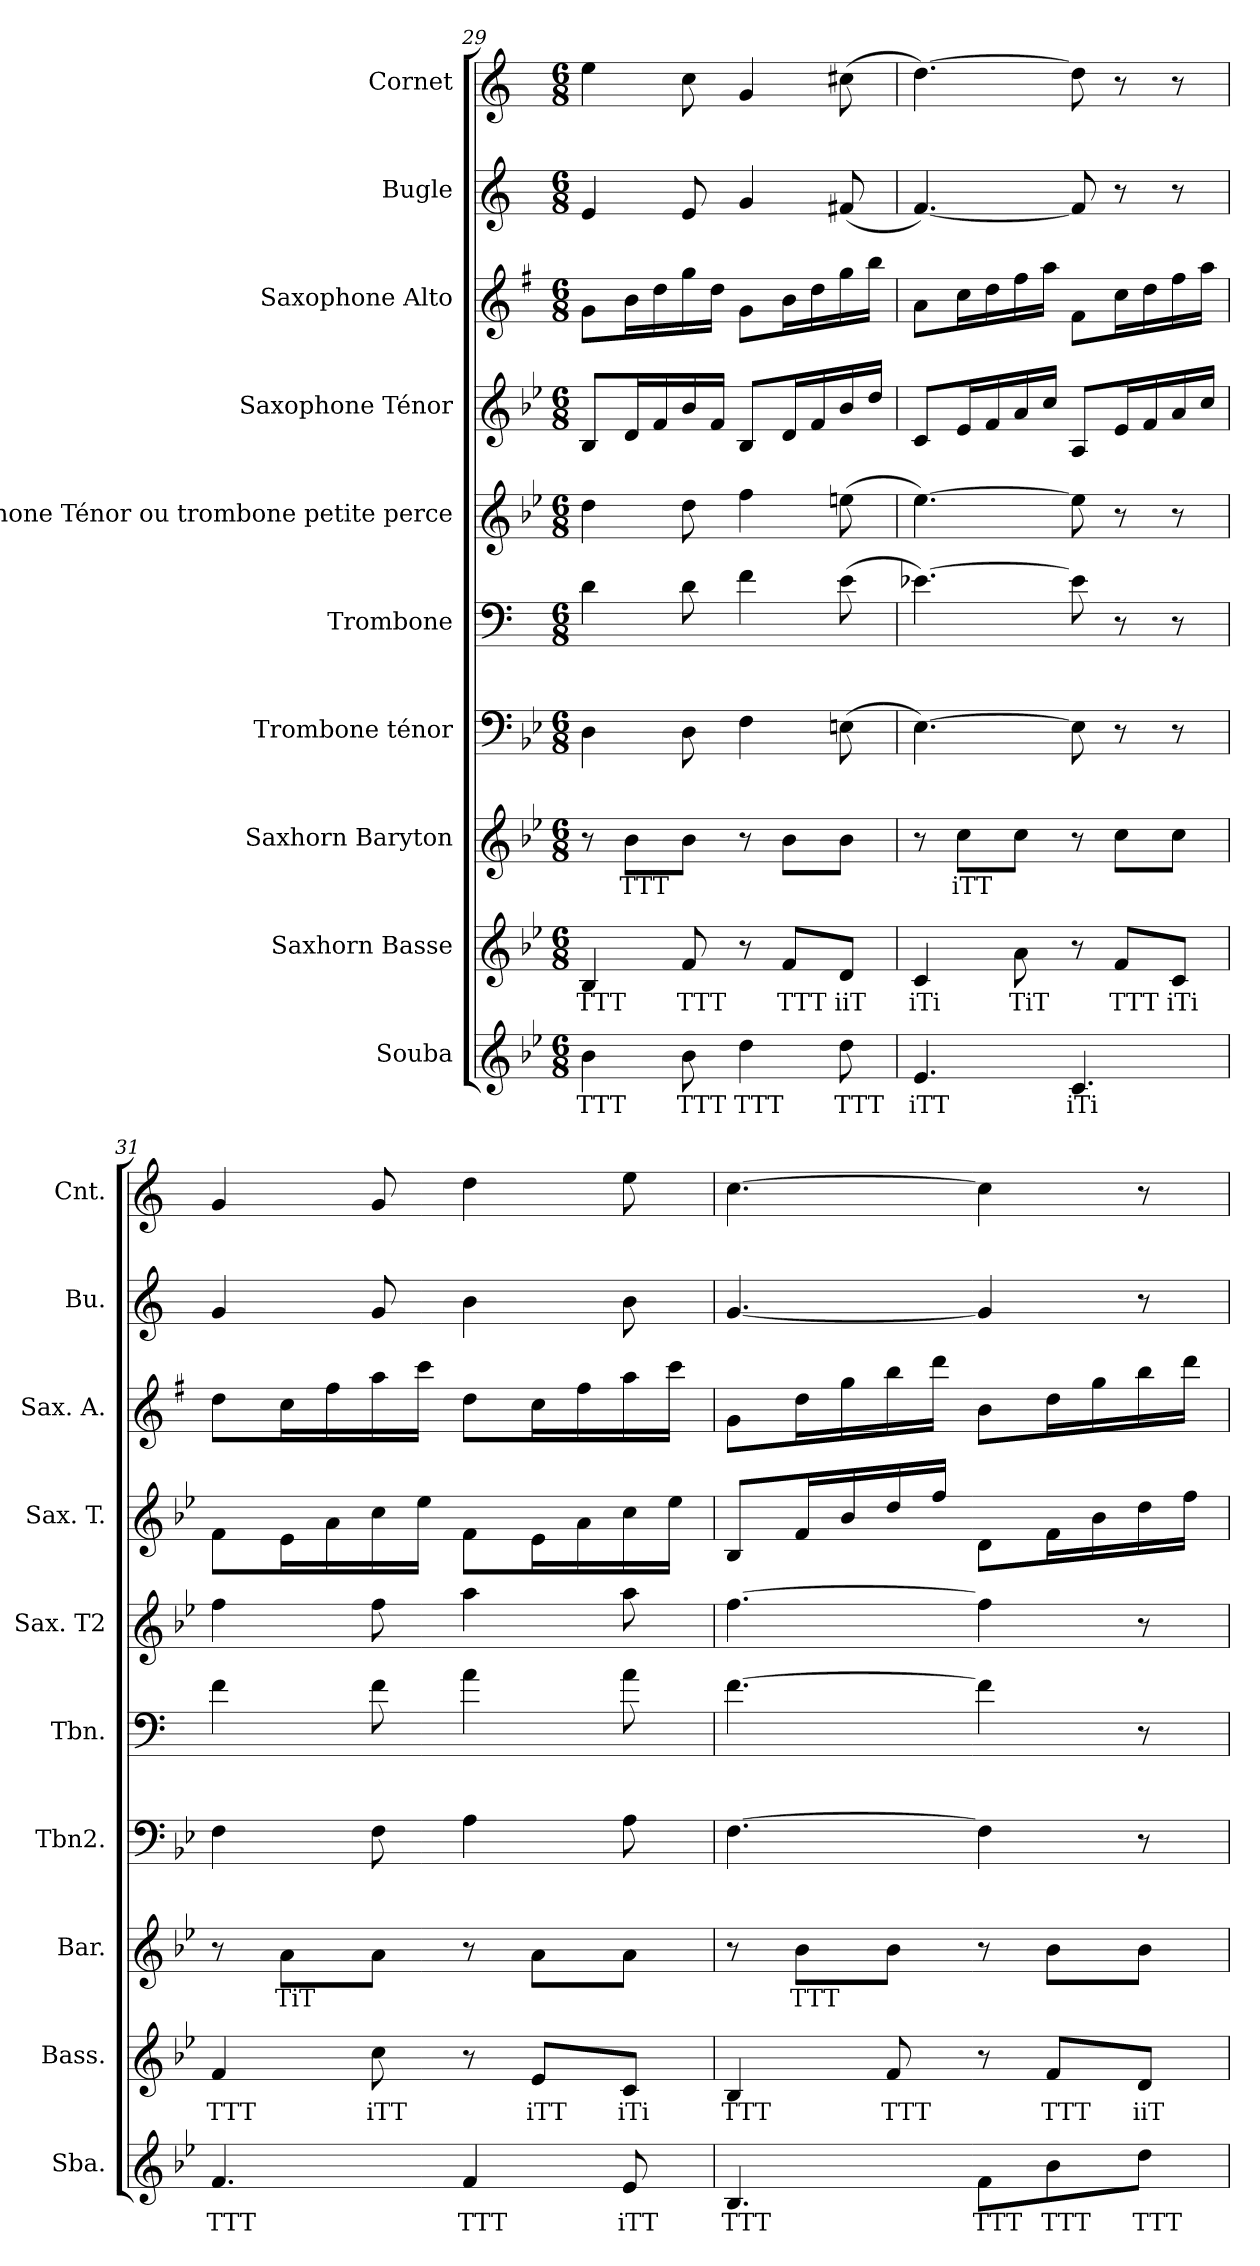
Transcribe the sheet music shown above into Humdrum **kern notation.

**kern	**text	**kern	**text	**kern	**text	**kern	**kern	**kern	**kern	**kern	**kern	**kern
*part10	*part10	*part9	*part9	*part8	*part8	*part7	*part6	*part5	*part4	*part3	*part2	*part1
*staff10	*staff10	*staff9	*staff9	*staff8	*staff8	*staff7	*staff6	*staff5	*staff4	*staff3	*staff2	*staff1
*I"Souba	*	*I"Saxhorn Basse	*	*I"Saxhorn Baryton	*	*I"Trombone ténor	*I"Trombone	*I"Saxophone Ténor ou trombone petite perce	*I"Saxophone Ténor	*I"Saxophone Alto	*I"Bugle	*I"Cornet
*I'Sba.	*	*I'Bass.	*	*I'Bar.	*	*I'Tbn2.	*I'Tbn.	*I'Sax. T2	*I'Sax. T.	*I'Sax. A.	*I'Bu.	*I'Cnt.
*clefG2	*	*clefG2	*	*clefG2	*	*clefF4	*clefF4	*clefG2	*clefG2	*clefG2	*clefG2	*clefG2
*ITrd15c26	*	*ITrd8c14	*	*ITrd8c14	*	*	*	*ITrd8c14	*ITrd8c14	*ITrd5c9	*ITrd1c2	*ITrd1c2
*k[b-e-]	*	*k[b-e-]	*	*k[b-e-]	*	*k[b-e-]	*k[]	*k[b-e-]	*k[b-e-]	*k[b-e-]	*k[b-e-]	*k[b-e-]
*M6/8	*	*M6/8	*	*M6/8	*	*M6/8	*M6/8	*M6/8	*M6/8	*M6/8	*M6/8	*M6/8
=29	=29	=29	=29	=29	=29	=29	=29	=29	=29	=29	=29	=29
!	!LO:LY:b	!	!LO:LY:b	!	!	!	!	!	!	!	!	!
4BB-\	TTT	4BB-/	TTT	8r	.	4D\	4d\	4d\	8BB-/L	8B-\L	4d/	4dd\
!	!	!	!	!	!LO:LY:b	!	!	!	!	!	!	!
.	.	.	.	8B-\L	TTT	.	.	.	16D/L	16d\L	.	.
.	.	.	.	.	.	.	.	.	16F/	16f\	.	.
!	!LO:LY:b	!	!LO:LY:b	!	!	!	!	!	!	!	!	!
8BB-\	TTT	8F/	TTT	8B-\J	.	8D\	8d\	8d\	16B-/	16b-\	8d/	8b-\
.	.	.	.	.	.	.	.	.	16F/JJ	16f\JJ	.	.
!	!LO:LY:b	!	!	!	!	!	!	!	!	!	!	!
4D\	TTT	8r	.	8r	.	4F\	4f\	4f\	8BB-/L	8B-\L	4f/	4f/
!	!	!	!LO:LY:b	!	!	!	!	!	!	!	!	!
.	.	8F/L	TTT	8B-\L	.	.	.	.	16D/L	16d\L	.	.
.	.	.	.	.	.	.	.	.	16F/	16f\	.	.
!	!LO:LY:b	!	!LO:LY:b	!	!	!	!	!	!	!	!	!
8D\	TTT	8D/J	iiT	8B-\J	.	(>8En\	(>8e\	(>8en\	16B-/	16b-\	(<8en/	(>8bn\
.	.	.	.	.	.	.	.	.	16d/JJ	16dd\JJ	.	.
=30	=30	=30	=30	=30	=30	=30	=30	=30	=30	=30	=30	=30
!	!LO:LY:b	!	!LO:LY:b	!	!	!	!	!	!	!	!	!
4.EE-/	iTT	4C/	iTi	8r	.	[4.E-\)	[4.e-X\)	[4.e-\)	8C/L	8c\L	[4.e-/)	[4.cc\)
!	!	!	!	!	!LO:LY:b	!	!	!	!	!	!	!
.	.	.	.	8c\L	iTT	.	.	.	16E-/L	16e-\L	.	.
.	.	.	.	.	.	.	.	.	16F/	16f\	.	.
!	!	!	!LO:LY:b	!	!	!	!	!	!	!	!	!
.	.	8A\	TiT	8c\J	.	.	.	.	16A/	16a\	.	.
.	.	.	.	.	.	.	.	.	16c/JJ	16cc\JJ	.	.
!	!LO:LY:b	!	!	!	!	!	!	!	!	!	!	!
4.CC/	iTi	8r	.	8r	.	8E-\]	8e-\]	8e-\]	8AA/L	8A\L	8e-/]	8cc\]
!	!	!	!LO:LY:b	!	!	!	!	!	!	!	!	!
.	.	8F/L	TTT	8c\L	.	8r	8r	8r	16E-/L	16e-\L	8r	8r
.	.	.	.	.	.	.	.	.	16F/	16f\	.	.
!	!	!	!LO:LY:b	!	!	!	!	!	!	!	!	!
.	.	8C/J	iTi	8c\J	.	8r	8r	8r	16A/	16a\	8r	8r
.	.	.	.	.	.	.	.	.	16c/JJ	16cc\JJ	.	.
!!LO:PB:g=z
=31	=31	=31	=31	=31	=31	=31	=31	=31	=31	=31	=31	=31
!	!LO:LY:b	!	!LO:LY:b	!	!	!	!	!	!	!	!	!
4.FF/	TTT	4F/	TTT	8r	.	4F\	4f\	4f\	8F\L	8f\L	4f/	4f/
!	!	!	!	!	!LO:LY:b	!	!	!	!	!	!	!
.	.	.	.	8A\L	TiT	.	.	.	16E-\L	16e-\L	.	.
.	.	.	.	.	.	.	.	.	16A\	16a\	.	.
!	!	!	!LO:LY:b	!	!	!	!	!	!	!	!	!
.	.	8c\	iTT	8A\J	.	8F\	8f\	8f\	16c\	16cc\	8f/	8f/
.	.	.	.	.	.	.	.	.	16e-\JJ	16ee-\JJ	.	.
!	!LO:LY:b	!	!	!	!	!	!	!	!	!	!	!
4FF/	TTT	8r	.	8r	.	4A\	4a\	4a\	8F\L	8f\L	4a\	4cc\
!	!	!	!LO:LY:b	!	!	!	!	!	!	!	!	!
.	.	8E-/L	iTT	8A\L	.	.	.	.	16E-\L	16e-\L	.	.
.	.	.	.	.	.	.	.	.	16A\	16a\	.	.
!	!LO:LY:b	!	!LO:LY:b	!	!	!	!	!	!	!	!	!
8EE-/	iTT	8C/J	iTi	8A\J	.	8A\	8a\	8a\	16c\	16cc\	8a\	8dd\
.	.	.	.	.	.	.	.	.	16e-\JJ	16ee-\JJ	.	.
=32	=32	=32	=32	=32	=32	=32	=32	=32	=32	=32	=32	=32
!	!LO:LY:b	!	!LO:LY:b	!	!	!	!	!	!	!	!	!
4.BBB-/	TTT	4BB-/	TTT	8r	.	[4.F\	[4.f\	[4.f\	8BB-/L	8B-\L	[4.f/	[4.b-\
!	!	!	!	!	!LO:LY:b	!	!	!	!	!	!	!
.	.	.	.	8B-\L	TTT	.	.	.	16F/L	16f\L	.	.
.	.	.	.	.	.	.	.	.	16B-/	16b-\	.	.
!	!	!	!LO:LY:b	!	!	!	!	!	!	!	!	!
.	.	8F/	TTT	8B-\J	.	.	.	.	16d/	16dd\	.	.
.	.	.	.	.	.	.	.	.	16f/JJ	16ff\JJ	.	.
!	!LO:LY:b	!	!	!	!	!	!	!	!	!	!	!
8FF\L	TTT	8r	.	8r	.	4F\]	4f\]	4f\]	8D\L	8d\L	4f/]	4b-\]
!	!LO:LY:b	!	!LO:LY:b	!	!	!	!	!	!	!	!	!
8BB-\	TTT	8F/L	TTT	8B-\L	.	.	.	.	16F\L	16f\L	.	.
.	.	.	.	.	.	.	.	.	16B-\	16b-\	.	.
!	!LO:LY:b	!	!LO:LY:b	!	!	!	!	!	!	!	!	!
8D\J	TTT	8D/J	iiT	8B-\J	.	8r	8r	8r	16d\	16dd\	8r	8r
.	.	.	.	.	.	.	.	.	16f\JJ	16ff\JJ	.	.
=	=	=	=	=	=	=	=	=	=	=	=	=
*-	*-	*-	*-	*-	*-	*-	*-	*-	*-	*-	*-	*-
